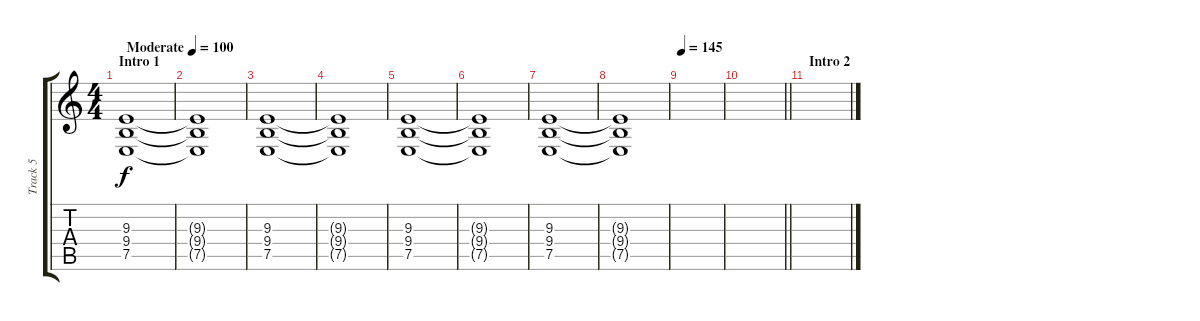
\track ("Track 5" "Track 5") {instrument acousticgrandpiano}
\staff {score tabs}
\tuning (E4 B3 G3 D3 A2 E2) {hide}
\ts (4 4)
\section ("" "Intro 1")
\tempo (100 "Moderate")
\clef g2
\ks c
(9.3 9.4 7.5).1{dy f instrument acousticgrandpiano} |
(9.3{t} 9.4{t} 7.5{t}).1 |
(9.3 9.4 7.5).1 |
(9.3{t} 9.4{t} 7.5{t}).1 |
(9.3 9.4 7.5).1 |
(9.3{t} 9.4{t} 7.5{t}).1 |
(9.3 9.4 7.5).1 |
(9.3{t} 9.4{t} 7.5{t}).1 |
\tempo 145
|
\barLineRight lightlight
|
\section ("" "Intro 2")
